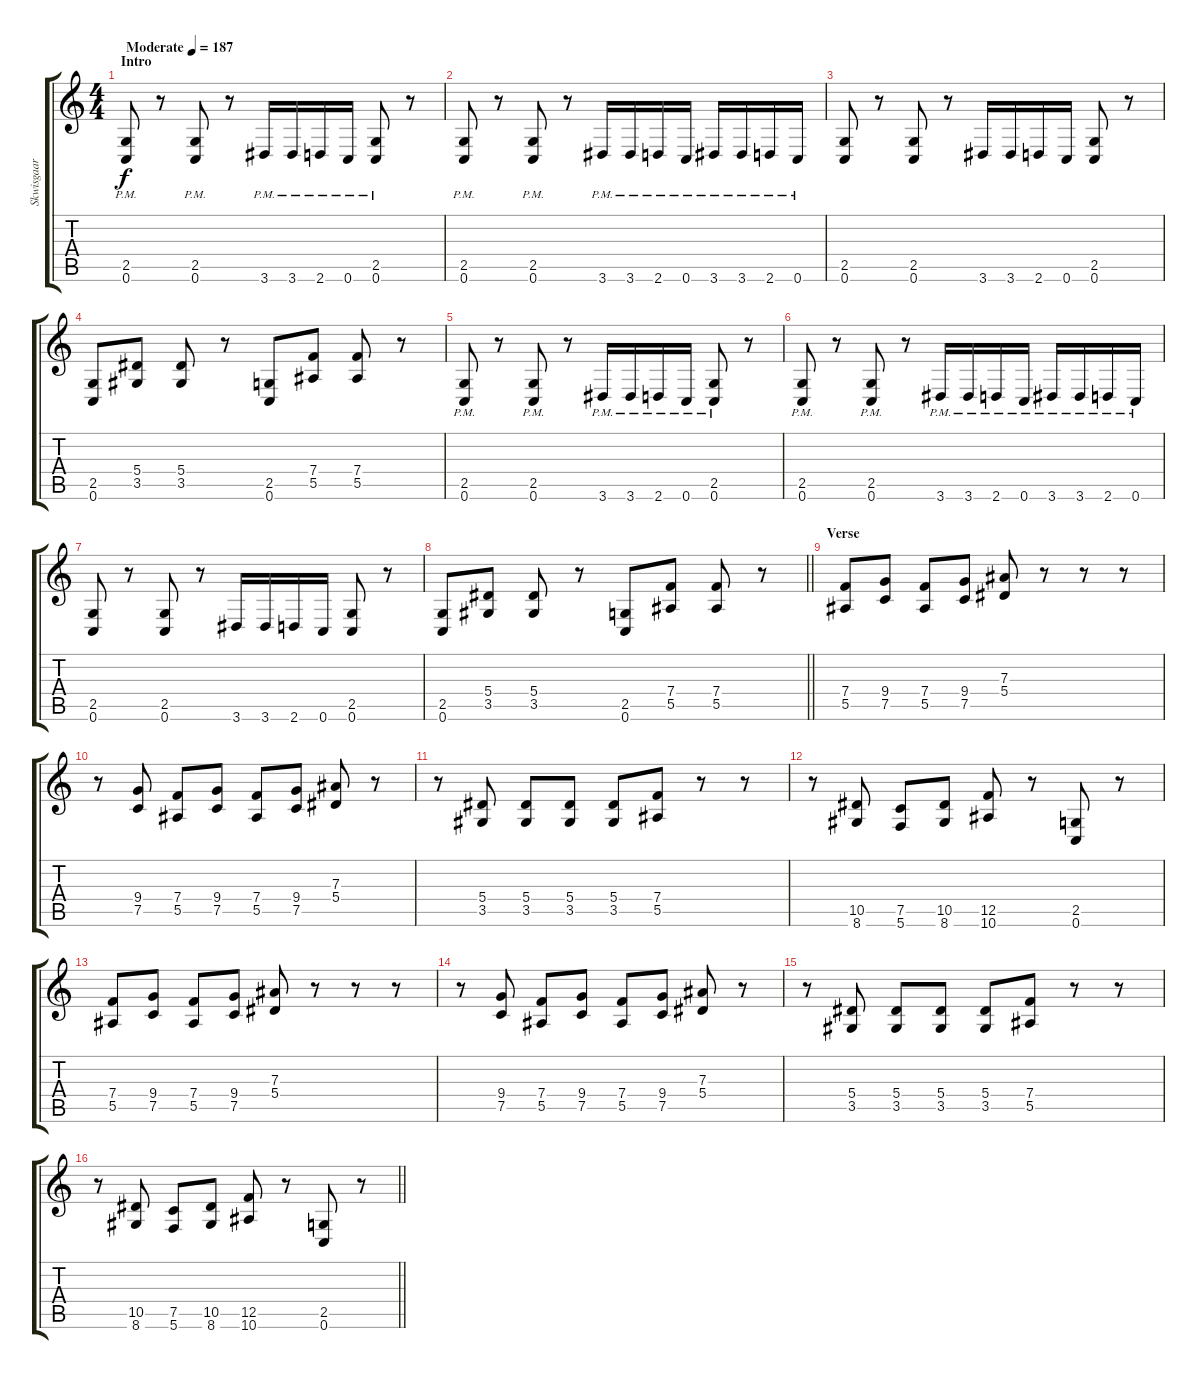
\track ("Skwisgaar Skwigelf (Lead Guitar)" "Skwisgaar ") {instrument distortionguitar}
\staff {score tabs}
\tuning (C4 G3 Eb3 Bb2 F2 C2) {hide}
\ts (4 4)
\section ("" "Intro")
\tempo (187 "Moderate")
\clef g2
\ks c
(2.5{pm} 0.6{pm}).8{dy f instrument distortionguitar} r.8 (2.5{pm} 0.6{pm}).8 r.8 3.6{pm}.16 3.6{pm}.16 2.6{pm}.16 0.6{pm}.16 (2.5{pm} 0.6{pm}).8 r.8 |
(2.5{pm} 0.6{pm}).8 r.8 (2.5{pm} 0.6{pm}).8 r.8 3.6{pm}.16 3.6{pm}.16 2.6{pm}.16 0.6{pm}.16 3.6{pm}.16 3.6{pm}.16 2.6{pm}.16 0.6{pm}.16 |
(2.5 0.6).8 r.8 (2.5 0.6).8 r.8 3.6.16 3.6.16 2.6.16 0.6.16 (2.5 0.6).8 r.8 |
(2.5 0.6).8 (5.4 3.5).8 (5.4 3.5).8 r.8 (2.5 0.6).8 (7.4 5.5).8 (7.4 5.5).8 r.8 |
(2.5{pm} 0.6{pm}).8 r.8 (2.5{pm} 0.6{pm}).8 r.8 3.6{pm}.16 3.6{pm}.16 2.6{pm}.16 0.6{pm}.16 (2.5{pm} 0.6{pm}).8 r.8 |
(2.5{pm} 0.6{pm}).8 r.8 (2.5{pm} 0.6{pm}).8 r.8 3.6{pm}.16 3.6{pm}.16 2.6{pm}.16 0.6{pm}.16 3.6{pm}.16 3.6{pm}.16 2.6{pm}.16 0.6{pm}.16 |
(2.5 0.6).8 r.8 (2.5 0.6).8 r.8 3.6.16 3.6.16 2.6.16 0.6.16 (2.5 0.6).8 r.8 |
\barLineRight lightlight
(2.5 0.6).8 (5.4 3.5).8 (5.4 3.5).8 r.8 (2.5 0.6).8 (7.4 5.5).8 (7.4 5.5).8 r.8 |
\section ("" "Verse")
(7.4 5.5).8 (9.4 7.5).8 (7.4 5.5).8 (9.4 7.5).8 (7.3 5.4).8 r.8 r.8 r.8 |
r.8 (9.4 7.5).8 (7.4 5.5).8 (9.4 7.5).8 (7.4 5.5).8 (9.4 7.5).8 (7.3 5.4).8 r.8 |
r.8 (5.4 3.5).8 (5.4 3.5).8 (5.4 3.5).8 (5.4 3.5).8 (7.4 5.5).8 r.8 r.8 |
r.8 (10.5 8.6).8 (7.5 5.6).8 (10.5 8.6).8 (12.5 10.6).8 r.8 (2.5 0.6).8 r.8 |
(7.4 5.5).8 (9.4 7.5).8 (7.4 5.5).8 (9.4 7.5).8 (7.3 5.4).8 r.8 r.8 r.8 |
r.8 (9.4 7.5).8 (7.4 5.5).8 (9.4 7.5).8 (7.4 5.5).8 (9.4 7.5).8 (7.3 5.4).8 r.8 |
r.8 (5.4 3.5).8 (5.4 3.5).8 (5.4 3.5).8 (5.4 3.5).8 (7.4 5.5).8 r.8 r.8 |
\barLineRight lightlight
r.8 (10.5 8.6).8 (7.5 5.6).8 (10.5 8.6).8 (12.5 10.6).8 r.8 (2.5 0.6).8 r.8
